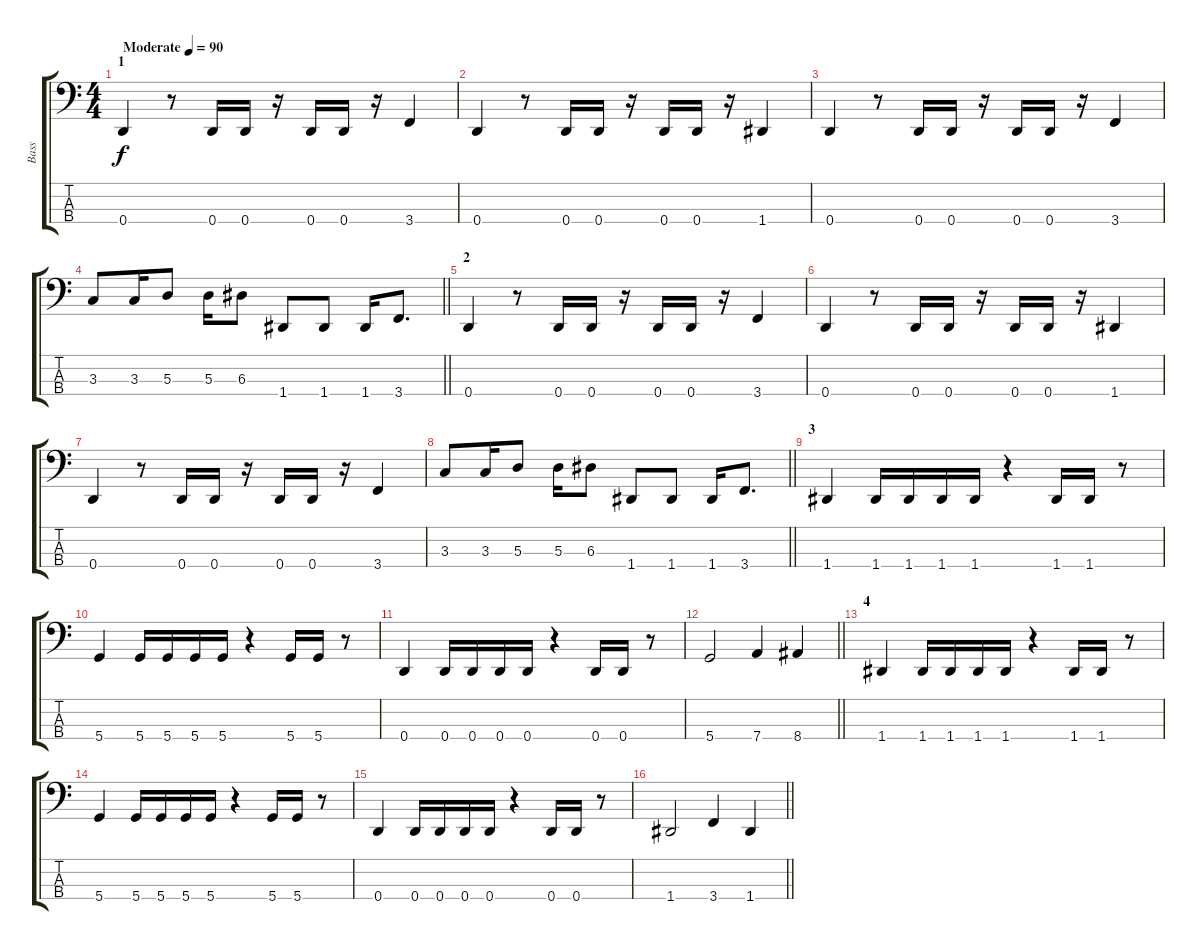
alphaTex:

\track ("Bass" "Bass") {instrument electricbassfinger}
\staff {score tabs}
\tuning (G2 D2 A1 D1) {hide}
\ts (4 4)
\section ("" "1")
\tempo (90 "Moderate")
\clef f4
\ks c
0.4.4{dy f instrument electricbassfinger} r.8 0.4.16 0.4.16 r.16 0.4.16 0.4.16 r.16 3.4.4 |
0.4.4 r.8 0.4.16 0.4.16 r.16 0.4.16 0.4.16 r.16 1.4.4 |
0.4.4 r.8 0.4.16 0.4.16 r.16 0.4.16 0.4.16 r.16 3.4.4 |
\barLineRight lightlight
3.3.8 3.3.16 5.3.8 5.3.16 6.3.8 1.4.8 1.4.8 1.4.16 3.4.8{d} |
\section ("" "2")
0.4.4 r.8 0.4.16 0.4.16 r.16 0.4.16 0.4.16 r.16 3.4.4 |
0.4.4 r.8 0.4.16 0.4.16 r.16 0.4.16 0.4.16 r.16 1.4.4 |
0.4.4 r.8 0.4.16 0.4.16 r.16 0.4.16 0.4.16 r.16 3.4.4 |
\barLineRight lightlight
3.3.8 3.3.16 5.3.8 5.3.16 6.3.8 1.4.8 1.4.8 1.4.16 3.4.8{d} |
\section ("" "3")
1.4.4 1.4.16 1.4.16 1.4.16 1.4.16 r.4 1.4.16 1.4.16 r.8 |
5.4.4 5.4.16 5.4.16 5.4.16 5.4.16 r.4 5.4.16 5.4.16 r.8 |
0.4.4 0.4.16 0.4.16 0.4.16 0.4.16 r.4 0.4.16 0.4.16 r.8 |
\barLineRight lightlight
5.4.2 7.4.4 8.4.4 |
\section ("" "4")
1.4.4 1.4.16 1.4.16 1.4.16 1.4.16 r.4 1.4.16 1.4.16 r.8 |
5.4.4 5.4.16 5.4.16 5.4.16 5.4.16 r.4 5.4.16 5.4.16 r.8 |
0.4.4 0.4.16 0.4.16 0.4.16 0.4.16 r.4 0.4.16 0.4.16 r.8 |
\barLineRight lightlight
1.4.2 3.4.4 1.4.4
